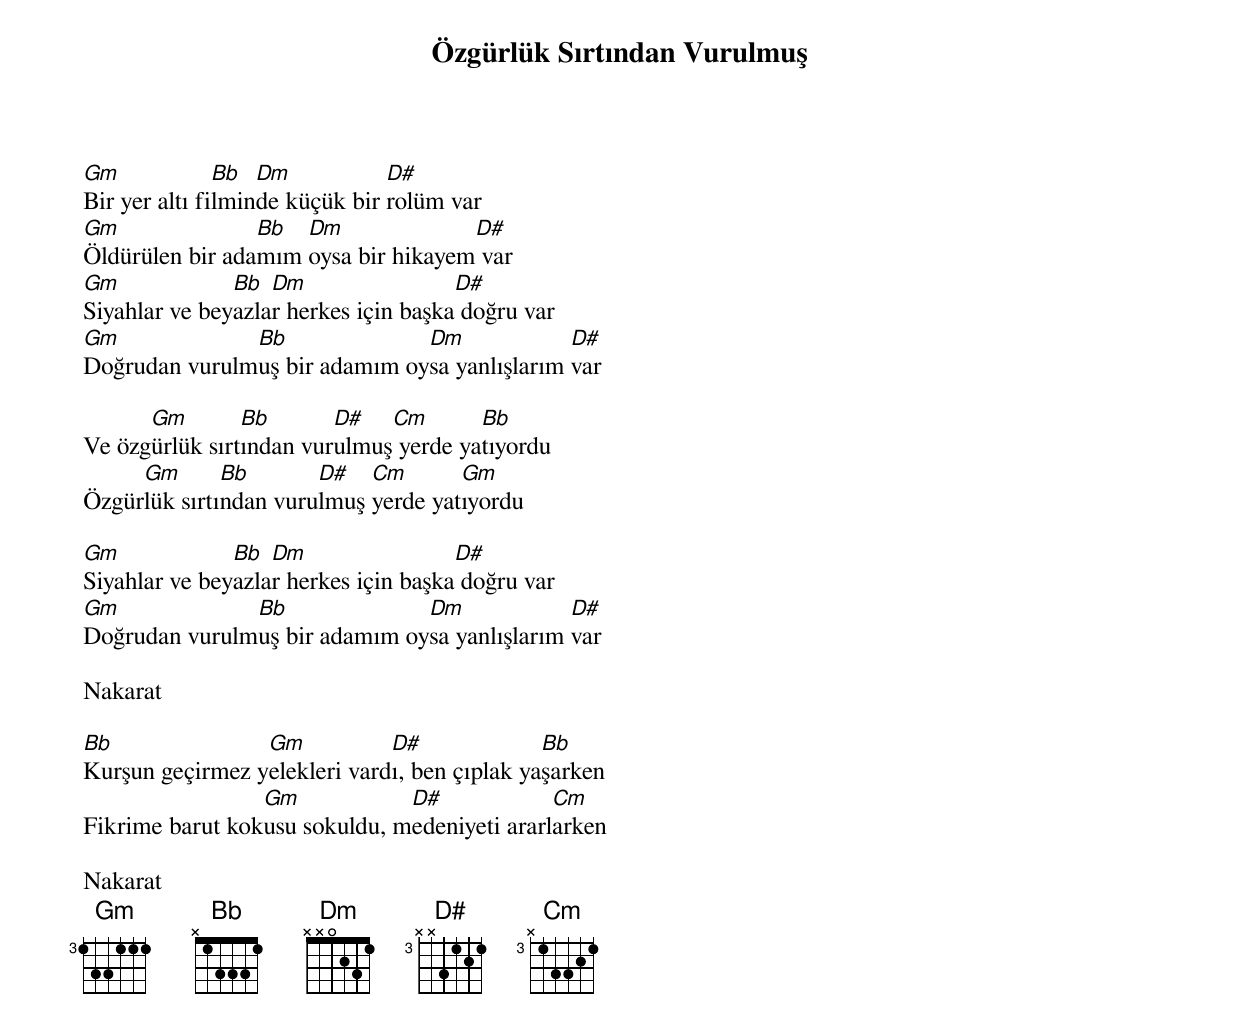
{title: Özgürlük Sırtından Vurulmuş}
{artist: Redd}

Gm             Bb  Dm           D#
Bir yer altı filminde küçük bir rolüm var
Gm               Bb  Dm              D#
Öldürülen bir adamım oysa bir hikayem var
Gm             Bb  Dm                 D#
Siyahlar ve beyazlar herkes için başka doğru var
Gm             Bb              Dm             D#
Doğrudan vurulmuş bir adamım oysa yanlışlarım var

      Gm        Bb       D#   Cm       Bb
Ve özgürlük sırtından vurulmuş yerde yatıyordu
     Gm       Bb       D#   Cm       Gm
Özgürlük sırtından vurulmuş yerde yatıyordu

Gm             Bb  Dm                 D#
Siyahlar ve beyazlar herkes için başka doğru var
Gm             Bb              Dm             D#
Doğrudan vurulmuş bir adamım oysa yanlışlarım var

Nakarat

Bb               Gm           D#              Bb
Kurşun geçirmez yelekleri vardı, ben çıplak yaşarken
                 Gm            D#             Cm
Fikrime barut kokusu sokuldu, medeniyeti ararlarken

Nakarat
